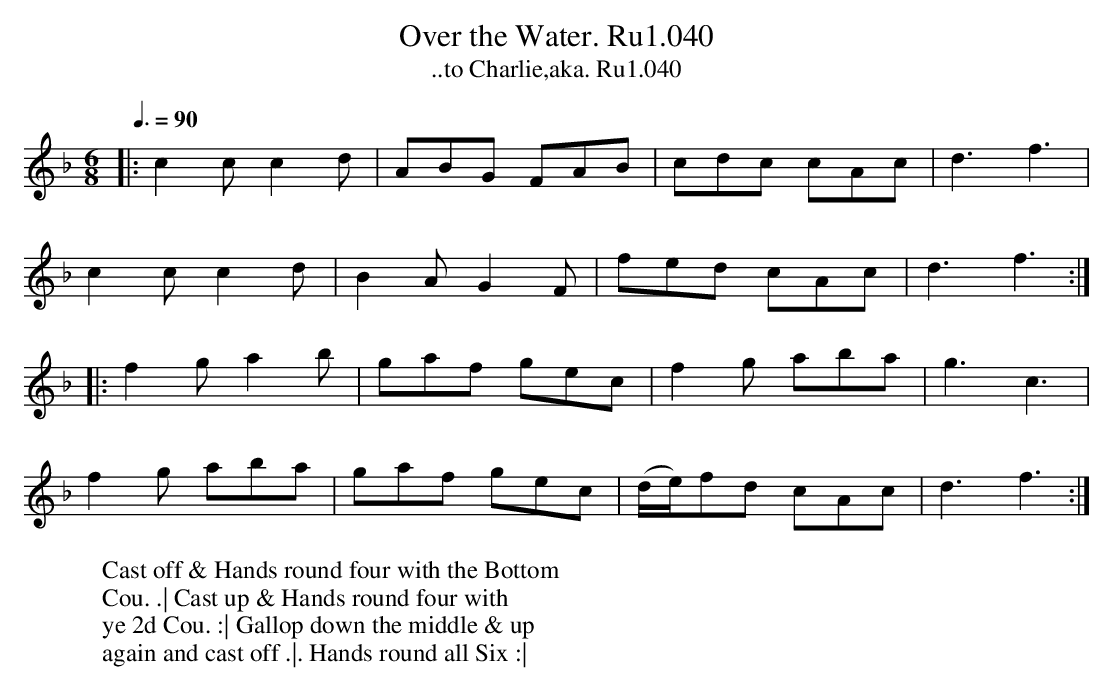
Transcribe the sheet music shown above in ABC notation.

X:1
T:Over the Water. Ru1.040
T:..to Charlie,aka. Ru1.040
M:6/8
L:1/8
W:Cast off & Hands round four with the Bottom
W:Cou. .| Cast up & Hands round four with
W:ye 2d Cou. :| Gallop down the middle & up
W:again and cast off .|. Hands round all Six :|
Q:3/8=90
K:F
|:c2c c2d | ABG FAB | cdc cAc | d3 f3 |
c2c c2d | B2A G2F | fed cAc | d3 f3 :|
|: f2g a2b | gaf gec | f2g aba | g3 c3 |
f2g aba | gaf gec | (d/e/)fd cAc | d3 f3 :|
